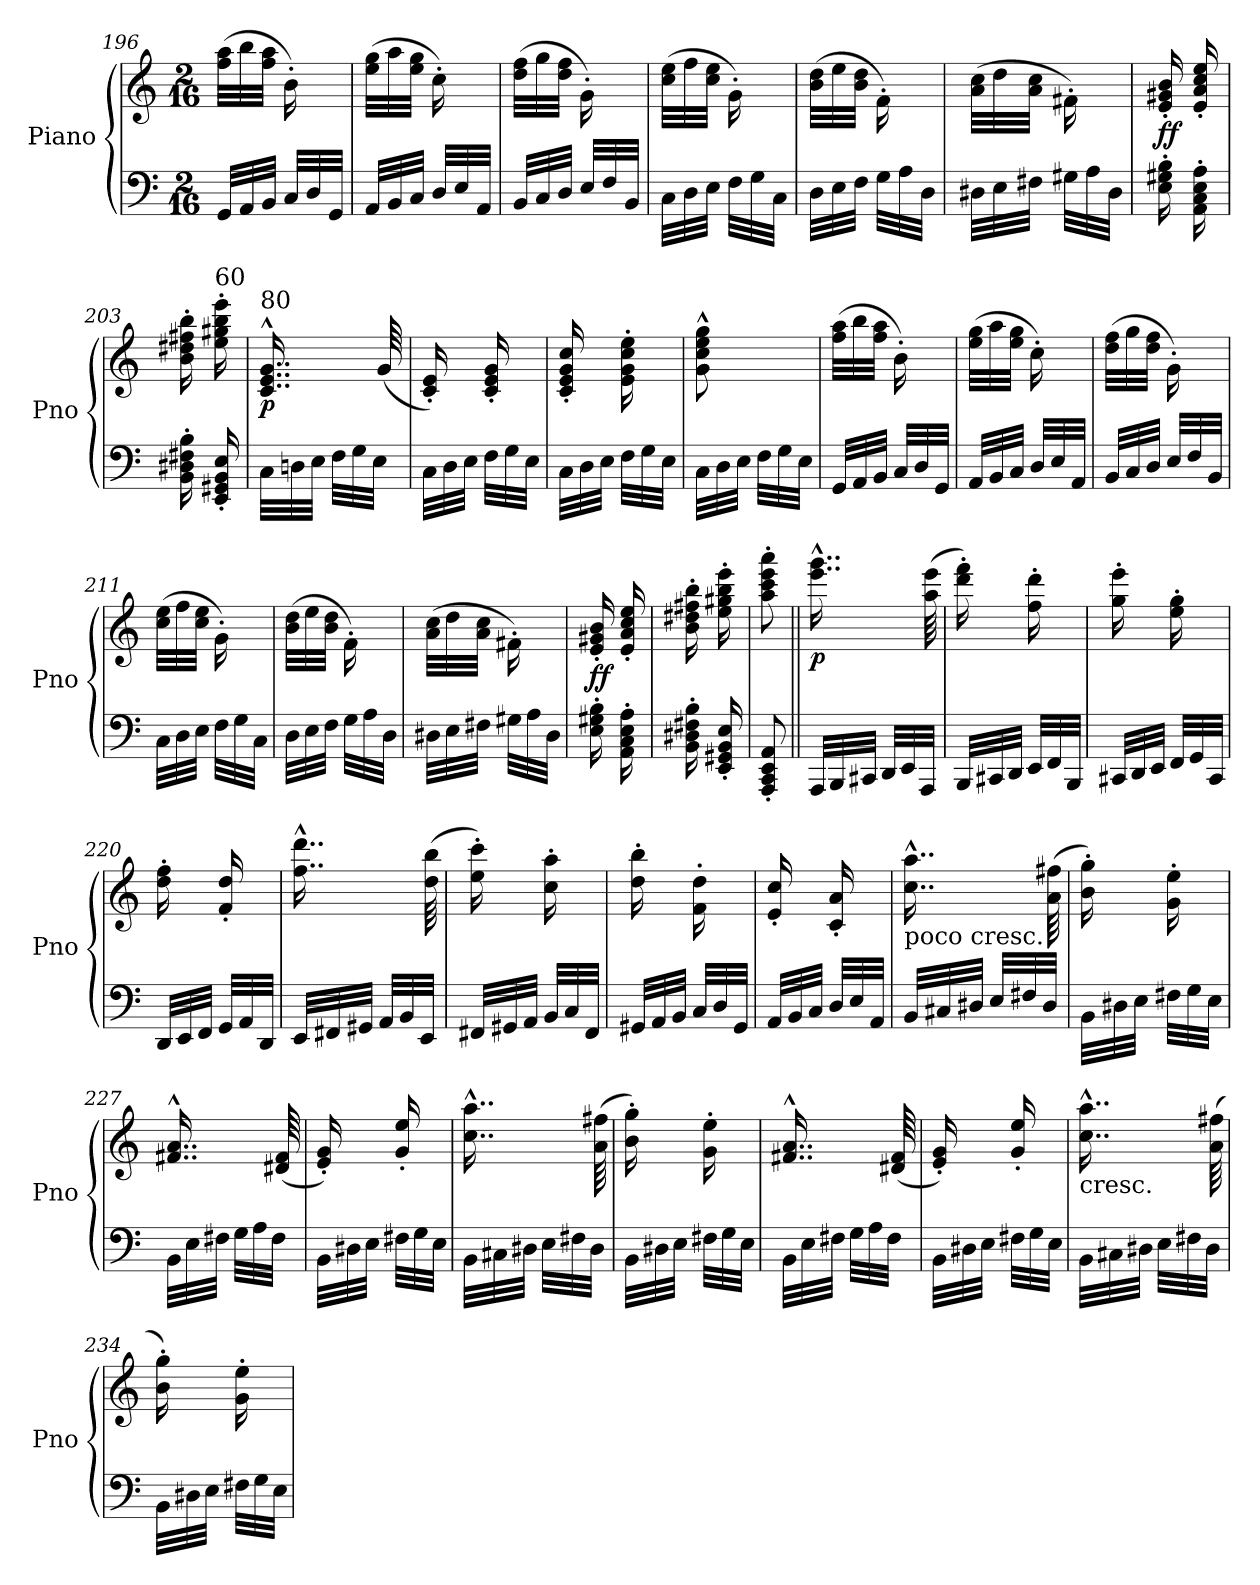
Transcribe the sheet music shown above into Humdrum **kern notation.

**kern	**kern	**dynam
*part1	*part1	*part1
*staff2	*staff1	*staff1/2
*I"Piano	*	*
*I'Pno	*	*
*clefF4	*clefG2	*
*k[]	*k[]	*
*C:	*C:	*
*M2/16	*M2/16	*
*Xtuplet	*Xtuplet	*
=196	=196	=196
48GG/LLL	(48ff\ 48aa\LLL	.
48AA/	48bb\	.
48BB/JJJ	48ff\ 48aa\JJJ	.
48C/LLL	16b'\)	.
48D/	.	.
48GG/JJJ	.	.
=197	=197	=197
48AA/LLL	(48ee\ 48gg\LLL	.
48BB/	48aa\	.
48C/JJJ	48ee\ 48gg\JJJ	.
48D/LLL	16cc'\)	.
48E/	.	.
48AA/JJJ	.	.
=198	=198	=198
48BB/LLL	(48dd\ 48ff\LLL	.
48C/	48gg\	.
48D/JJJ	48dd\ 48ff\JJJ	.
48E/LLL	16g'\)	.
48F/	.	.
48BB/JJJ	.	.
=199	=199	=199
48C\LLL	(48cc\ 48ee\LLL	.
48D\	48ff\	.
48E\JJJ	48cc\ 48ee\JJJ	.
48F\LLL	16g'\)	.
48G\	.	.
48C\JJJ	.	.
=200	=200	=200
48D\LLL	(48b\ 48dd\LLL	.
48E\	48ee\	.
48F\JJJ	48b\ 48dd\JJJ	.
48G\LLL	16f'\)	.
48A\	.	.
48D\JJJ	.	.
!!LO:LB:g=z
=201	=201	=201
48D#X\LLL	(48a\ 48cc\LLL	.
48E\	48dd\	.
48F#X\JJJ	48a\ 48cc\JJJ	.
48G#X\LLL	16f#X'\)	.
48A\	.	.
48D#\JJJ	.	.
=202	=202	=202
!	!	!LO:DY:b
16E\' 16G#X\' 16B\'	16e/' 16g#X/' 16b/'	ff
16AA\' 16C\' 16E\' 16A\'	16e/' 16a/' 16cc/' 16ee/'	.
=203	=203	=203
16BB\' 16D#X\' 16F#X\' 16B\'	16b\' 16dd#X\' 16ff#X\' 16bb\'	.
!	!LO:TX:a:t=60	!
16EE/' 16GG#X/' 16BB/' 16E/'	16ee\' 16gg#X\' 16bb\' 16eee\'	.
=204	=204	=204
!	!LO:TX:a:t=80	!
!	!	!LO:DY:b
48C\LLL	16..c/^^ 16..e/^^ 16..g/^^	p
48Dn\	.	.
48E\JJJ	.	.
48F\LLL	.	.
48G\	.	.
48E\JJJ	.	.
.	(64g/	.
=205	=205	=205
48C\LLL	16c/' 16e/')	.
48D\	.	.
48E\JJJ	.	.
48F\LLL	16c/' 16e/' 16g/'	.
48G\	.	.
48E\JJJ	.	.
=206	=206	=206
48C\LLL	16c/' 16e/' 16g/' 16cc/'	.
48D\	.	.
48E\JJJ	.	.
48F\LLL	16e\' 16g\' 16cc\' 16ee\'	.
48G\	.	.
48E\JJJ	.	.
!!LO:PB:g=z
=207	=207	=207
48C\LLL	8g\^^ 8cc\^^ 8ee\^^ 8gg\^^	.
48D\	.	.
48E\JJJ	.	.
48F\LLL	.	.
48G\	.	.
48E\JJJ	.	.
=208	=208	=208
48GG/LLL	(48ff\ 48aa\LLL	.
48AA/	48bb\	.
48BB/JJJ	48ff\ 48aa\JJJ	.
48C/LLL	16b'\)	.
48D/	.	.
48GG/JJJ	.	.
=209	=209	=209
48AA/LLL	(48ee\ 48gg\LLL	.
48BB/	48aa\	.
48C/JJJ	48ee\ 48gg\JJJ	.
48D/LLL	16cc'\)	.
48E/	.	.
48AA/JJJ	.	.
=210	=210	=210
48BB/LLL	(48dd\ 48ff\LLL	.
48C/	48gg\	.
48D/JJJ	48dd\ 48ff\JJJ	.
48E/LLL	16g'\)	.
48F/	.	.
48BB/JJJ	.	.
=211	=211	=211
48C\LLL	(48cc\ 48ee\LLL	.
48D\	48ff\	.
48E\JJJ	48cc\ 48ee\JJJ	.
48F\LLL	16g'\)	.
48G\	.	.
48C\JJJ	.	.
=212	=212	=212
48D\LLL	(48b\ 48dd\LLL	.
48E\	48ee\	.
48F\JJJ	48b\ 48dd\JJJ	.
48G\LLL	16f'\)	.
48A\	.	.
48D\JJJ	.	.
!!LO:LB:g=z
=213	=213	=213
48D#X\LLL	(48a\ 48cc\LLL	.
48E\	48dd\	.
48F#X\JJJ	48a\ 48cc\JJJ	.
48G#X\LLL	16f#X'\)	.
48A\	.	.
48D#\JJJ	.	.
=214	=214	=214
!	!	!LO:DY:b
16E\' 16G#X\' 16B\'	16e/' 16g#X/' 16b/'	ff
16AA\' 16C\' 16E\' 16A\'	16e/' 16a/' 16cc/' 16ee/'	.
=215	=215	=215
16BB\' 16D#X\' 16F#X\' 16B\'	16b\' 16dd#X\' 16ff#X\' 16bb\'	.
16EE/' 16GG#X/' 16BB/' 16E/'	16ee\' 16gg#X\' 16bb\' 16eee\'	.
=216	=216	=216
8AAA/' 8CC/' 8EE/' 8AA/'	8aa\' 8ccc\' 8eee\' 8aaa\'	.
=217||	=217||	=217||
!	!	!LO:DY:b
48AAA/LLL	16..eee\^^ 16..ggg\^^	p
48BBB/	.	.
48CC#X/JJJ	.	.
48DD/LLL	.	.
48EE/	.	.
48AAA/JJJ	.	.
.	(64aa\ 64eee\	.
=218	=218	=218
48BBB/LLL	16ddd\' 16fff\')	.
48CC#X/	.	.
48DD/JJJ	.	.
48EE/LLL	16ff\' 16ddd\'	.
48FF/	.	.
48BBB/JJJ	.	.
!!LO:PB:g=z
=219	=219	=219
48CC#X/LLL	16gg\' 16eee\'	.
48DD/	.	.
48EE/JJJ	.	.
48FF/LLL	16ee\' 16gg\'	.
48GG/	.	.
48CC#/JJJ	.	.
!!LO:PB:g=z
=220	=220	=220
48DD/LLL	16dd\' 16ff\'	.
48EE/	.	.
48FF/JJJ	.	.
48GG/LLL	16f/' 16dd/'	.
48AA/	.	.
48DD/JJJ	.	.
=221	=221	=221
48EE/LLL	16..ff\^^ 16..ddd\^^	.
48FF#X/	.	.
48GG#X/JJJ	.	.
48AA/LLL	.	.
48BB/	.	.
48EE/JJJ	.	.
.	(64dd\ 64bb\	.
=222	=222	=222
48FF#X/LLL	16ee\' 16ccc\')	.
48GG#X/	.	.
48AA/JJJ	.	.
48BB/LLL	16cc\' 16aa\'	.
48C/	.	.
48FF#/JJJ	.	.
=223	=223	=223
48GG#X/LLL	16dd\' 16bb\'	.
48AA/	.	.
48BB/JJJ	.	.
48C/LLL	16f\' 16dd\'	.
48D/	.	.
48GG#/JJJ	.	.
=224	=224	=224
48AA/LLL	16e/' 16cc/'	.
48BB/	.	.
48C/JJJ	.	.
48D/LLL	16c/' 16a/'	.
48E/	.	.
48AA/JJJ	.	.
=225	=225	=225
!	!LO:TX:b:t=poco cresc.	!
48BB/LLL	16..cc\^^ 16..aa\^^	.
48C#X/	.	.
48D#X/JJJ	.	.
48E/LLL	.	.
48F#X/	.	.
48D#/JJJ	.	.
.	(64a\ 64ff#X\	.
!!LO:LB:g=z
=226	=226	=226
48BB\LLL	16b\' 16gg\')	.
48D#X\	.	.
48E\JJJ	.	.
48F#X\LLL	16g\' 16ee\'	.
48G\	.	.
48E\JJJ	.	.
=227	=227	=227
48BB\LLL	16..f#X/^^ 16..a/^^	.
48E\	.	.
48F#X\JJJ	.	.
48G\LLL	.	.
48A\	.	.
48F#\JJJ	.	.
.	(64d#X/ 64f#/	.
=228	=228	=228
48BB\LLL	16e/' 16g/')	.
48D#X\	.	.
48E\JJJ	.	.
48F#X\LLL	16g/' 16ee/'	.
48G\	.	.
48E\JJJ	.	.
=229	=229	=229
48BB\LLL	16..cc\^^ 16..aa\^^	.
48C#X\	.	.
48D#X\JJJ	.	.
48E\LLL	.	.
48F#X\	.	.
48D#\JJJ	.	.
.	(64a\ 64ff#X\	.
=230	=230	=230
48BB\LLL	16b\' 16gg\')	.
48D#X\	.	.
48E\JJJ	.	.
48F#X\LLL	16g\' 16ee\'	.
48G\	.	.
48E\JJJ	.	.
=231	=231	=231
48BB\LLL	16..f#X/^^ 16..a/^^	.
48E\	.	.
48F#X\JJJ	.	.
48G\LLL	.	.
48A\	.	.
48F#\JJJ	.	.
.	(64d#X/ 64f#/	.
!!LO:LB:g=z
=232	=232	=232
48BB\LLL	16e/' 16g/')	.
48D#X\	.	.
48E\JJJ	.	.
48F#X\LLL	16g/' 16ee/'	.
48G\	.	.
48E\JJJ	.	.
=233	=233	=233
!	!LO:TX:b:t=cresc.	!
48BB\LLL	16..cc\^^ 16..aa\^^	.
48C#X\	.	.
48D#X\JJJ	.	.
48E\LLL	.	.
48F#X\	.	.
48D#\JJJ	.	.
.	(64a\ 64ff#X\	.
=234	=234	=234
48BB\LLL	16b\' 16gg\')	.
48D#X\	.	.
48E\JJJ	.	.
48F#X\LLL	16g\' 16ee\'	.
48G\	.	.
48E\JJJ	.	.
=	=	=
*-	*-	*-
